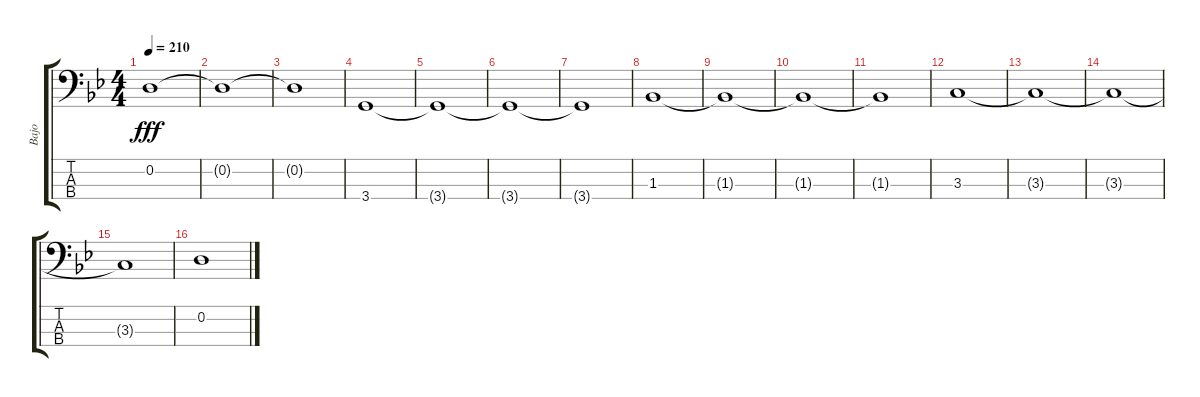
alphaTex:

\track ("Bajo" "Bajo") {instrument electricbassfinger}
\staff {score tabs}
\tuning (G2 D2 A1 E1) {hide}
\ts (4 4)
\tempo 210
\clef f4
\ks gminor
0.2{t}.1{dy fff} |
0.2{t}.1 |
0.2{t}.1 |
3.4.1 |
3.4{t}.1 |
3.4{t}.1 |
3.4{t}.1 |
1.3.1 |
1.3{t}.1 |
1.3{t}.1 |
1.3{t}.1 |
3.3.1 |
3.3{t}.1 |
3.3{t}.1 |
3.3{t}.1 |
0.2.1
